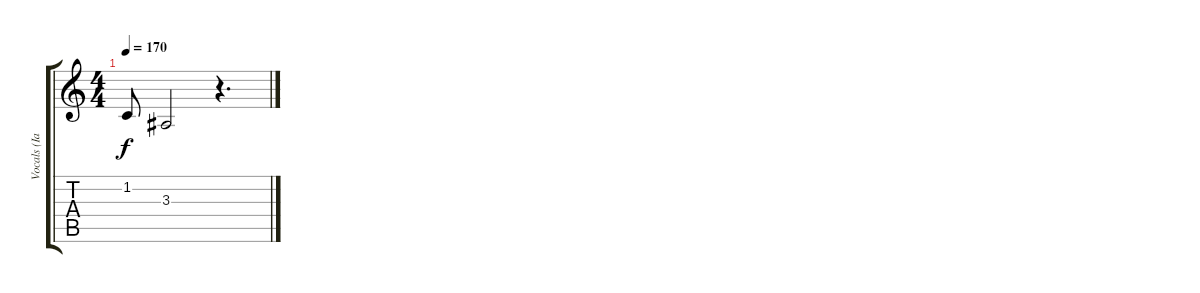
\track ("Vocals (Ian)" "Vocals (Ia") {instrument cello}
\staff {score tabs}
\tuning (E4 B3 G3 D3 A2 E2) {hide}
\ts (4 4)
\tempo 170
\clef g2
\ks c
1.2.8{dy f} 3.3.2 r.4{d}
